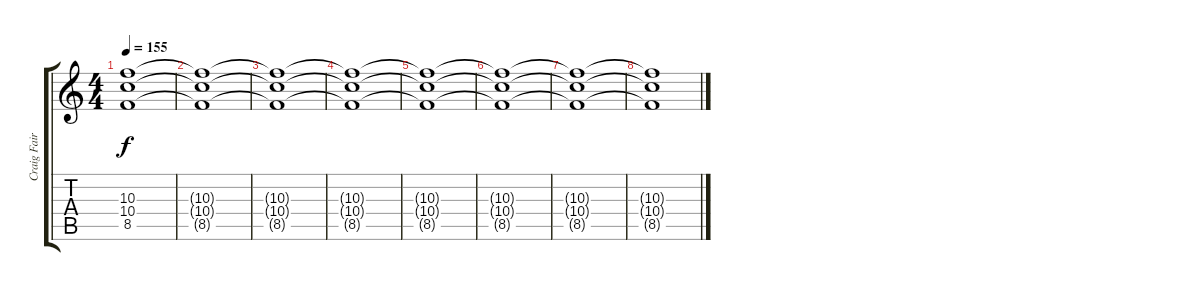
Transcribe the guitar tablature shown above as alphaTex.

\track ("Craig Fairbaugh Guitar 1" "Craig Fair") {instrument overdrivenguitar}
\staff {score tabs}
\tuning (E4 B3 G3 D3 A2 E2) {hide}
\ts (4 4)
\tempo 155
\clef g2
\ks c
(10.3 10.4 8.5).1{dy f} |
(10.3{t} 10.4{t} 8.5{t}).1 |
(10.3{t} 10.4{t} 8.5{t}).1 |
(10.3{t} 10.4{t} 8.5{t}).1 |
(10.3{t} 10.4{t} 8.5{t}).1 |
(10.3{t} 10.4{t} 8.5{t}).1 |
(10.3{t} 10.4{t} 8.5{t}).1 |
(10.3{t} 10.4{t} 8.5{t}).1
